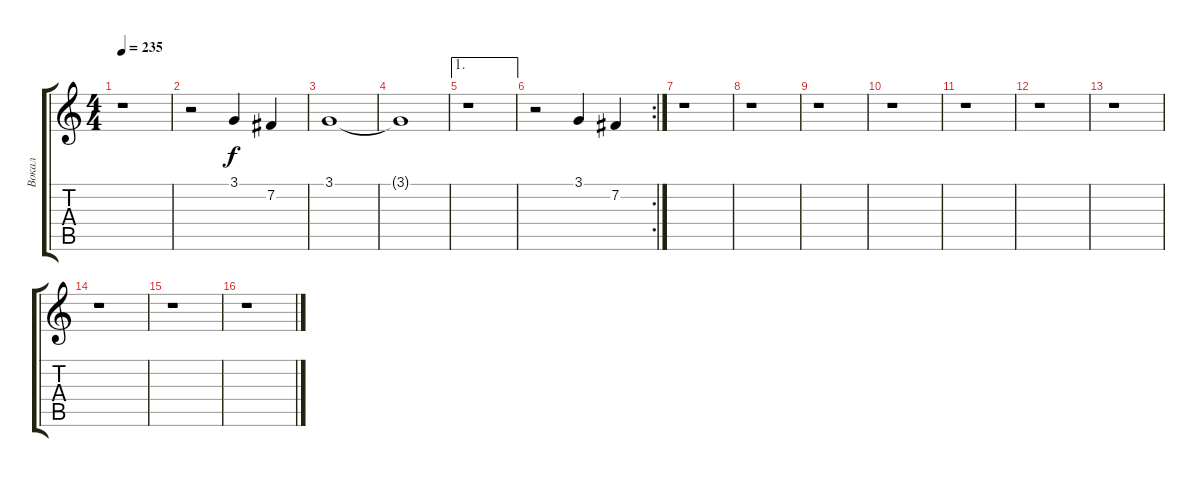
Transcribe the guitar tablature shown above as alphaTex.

\track ("Вокал" "Вокал") {instrument oboe}
\staff {score tabs}
\tuning (E4 B3 G3 D3 A2 E2) {hide}
\ts (4 4)
\tempo 235
\clef g2
\ks c
r.1{dy f} |
r.2 3.1.4 7.2.4 |
3.1.1 |
3.1{t}.1 |
\ae 1
r.1 |
\rc 2
r.2 3.1.4 7.2.4 |
r.1 |
r.1 |
r.1 |
r.1 |
r.1 |
r.1 |
r.1 |
r.1 |
r.1 |
r.1
